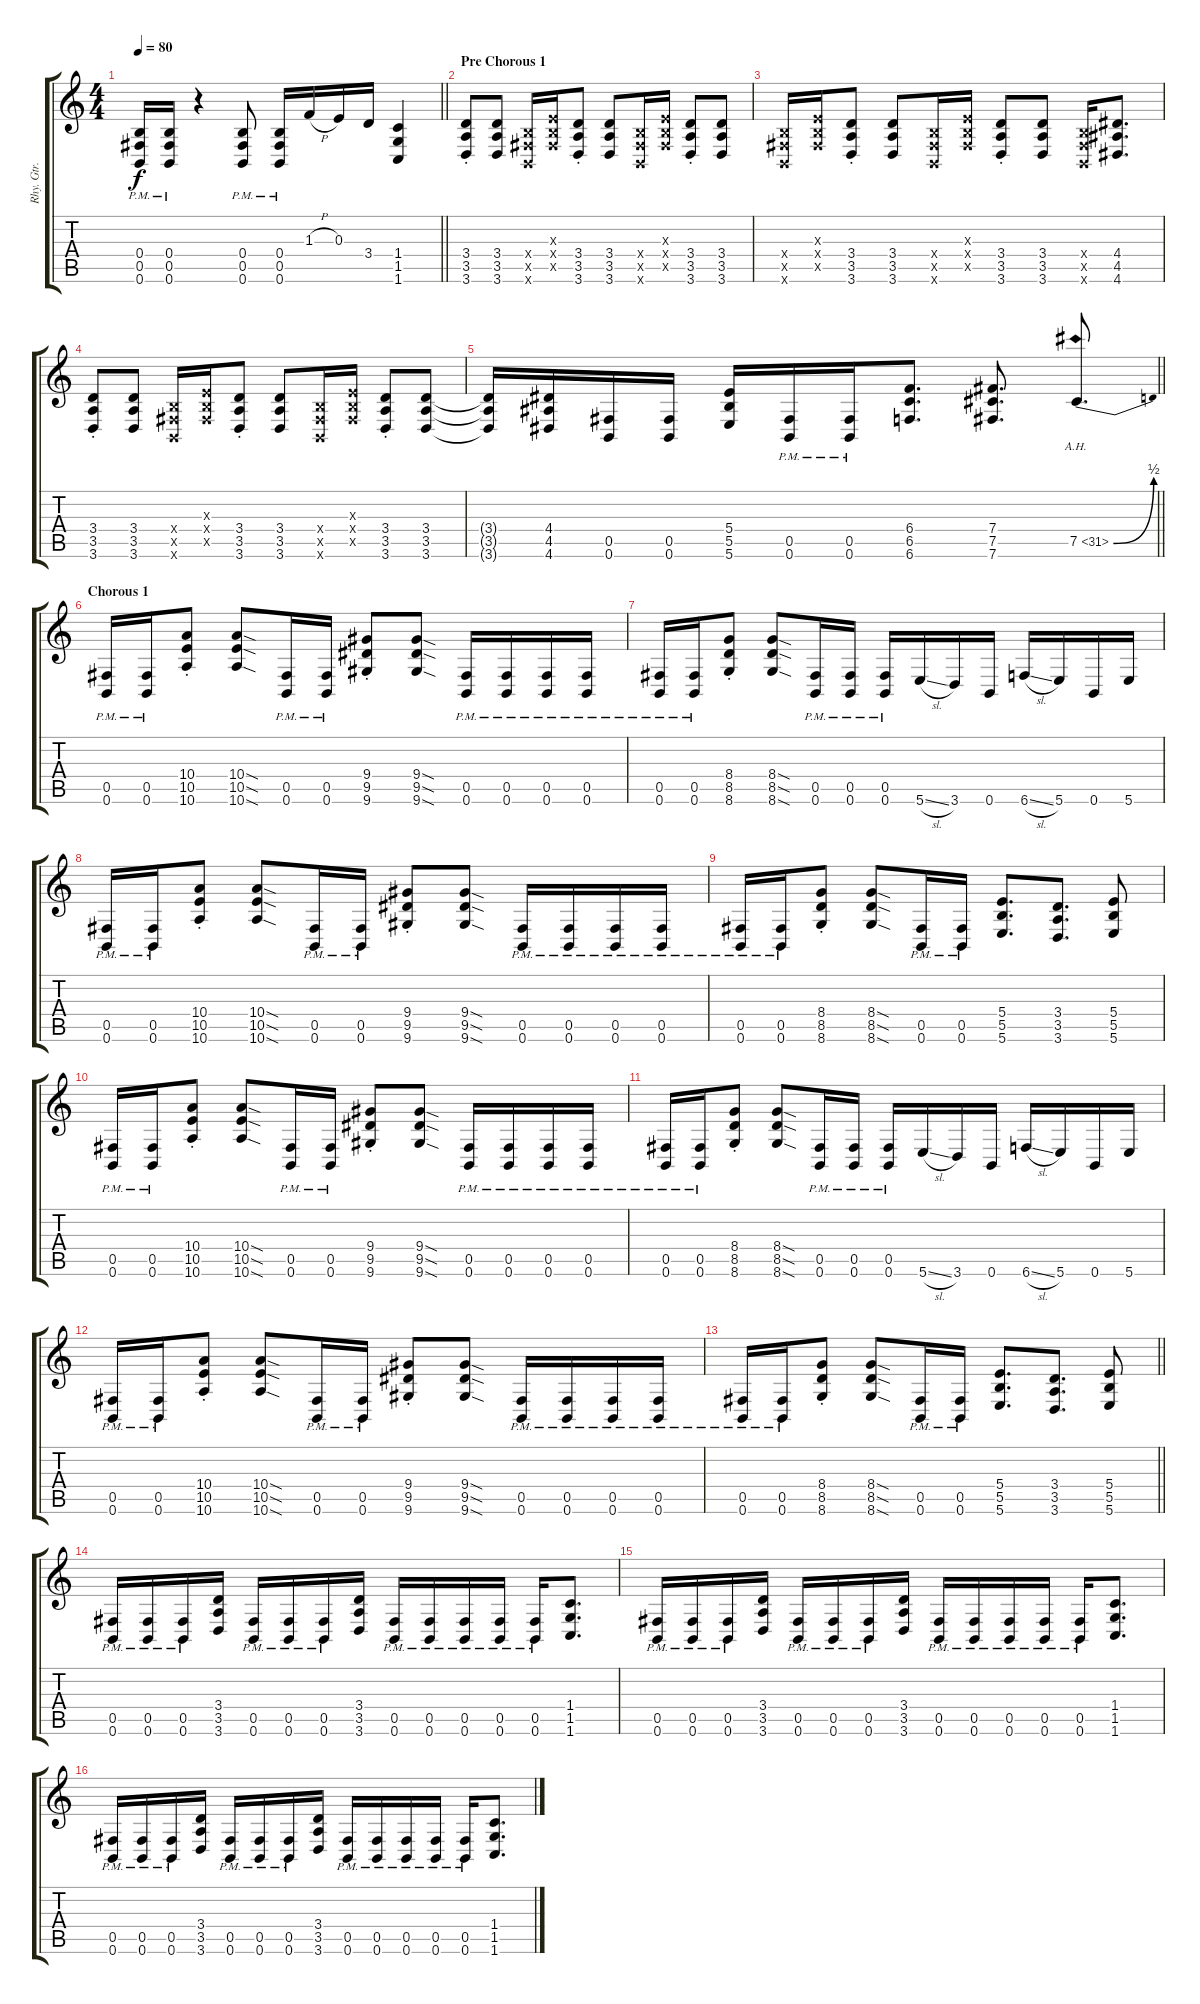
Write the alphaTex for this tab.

\track ("Rhy. Gtr. 1" "Rhy. Gtr. ") {instrument distortionguitar}
\staff {score tabs}
\tuning (Db4 Ab3 E3 B2 Gb2 B1) {hide}
\ts (4 4)
\tempo 80
\clef g2
\barLineRight lightlight
\ks c
(0.4{pm} 0.5{pm} 0.6{pm}).16{dy f} (0.4{pm} 0.5{pm} 0.6{pm}).16 r.4 (0.4{pm} 0.5{pm} 0.6{pm}).8 (0.4{pm} 0.5{pm} 0.6{pm}).16 1.3{h}.16 0.3.16 3.4.16 (1.4 1.5 1.6).4 |
\section ("" "Pre Chorous 1")
(3.4{st} 3.5{st} 3.6{st}).8 (3.4 3.5 3.6).8 (0.4{x} 0.5{x} 0.6{x}).16 (0.3{x} 0.4{x} 0.5{x}).16 (3.4{st} 3.5{st} 3.6{st}).8 (3.4 3.5 3.6).8 (0.4{x} 0.5{x} 0.6{x}).16 (0.3{x} 0.4{x} 0.5{x}).16 (3.4{st} 3.5{st} 3.6{st}).8 (3.4 3.5 3.6).8 |
(0.4{x} 0.5{x} 0.6{x}).16 (0.3{x} 0.4{x} 0.5{x}).16 (3.4{st} 3.5{st} 3.6{st}).8 (3.4 3.5 3.6).8 (0.4{x} 0.5{x} 0.6{x}).16 (0.3{x} 0.4{x} 0.5{x}).16 (3.4{st} 3.5{st} 3.6{st}).8 (3.4 3.5 3.6).8 (0.4{x} 0.5{x} 0.6{x}).16 (4.4 4.5 4.6).8{d} |
(3.4{st} 3.5{st} 3.6{st}).8 (3.4 3.5 3.6).8 (0.4{x} 0.5{x} 0.6{x}).16 (0.3{x} 0.4{x} 0.5{x}).16 (3.4{st} 3.5{st} 3.6{st}).8 (3.4 3.5 3.6).8 (0.4{x} 0.5{x} 0.6{x}).16 (0.3{x} 0.4{x} 0.5{x}).16 (3.4{st} 3.5{st} 3.6{st}).8 (3.4 3.5 3.6).8 |
\barLineRight lightlight
(3.4{t} 3.5{t} 3.6{t}).16 (4.4 4.5 4.6).16 (0.5 0.6).16 (0.5 0.6).16 (5.4 5.5 5.6).16 (0.5{pm} 0.6{pm}).16 (0.5{pm} 0.6{pm}).16 (6.4 6.5 6.6).8{d} (7.4 7.5 7.6).8{d} 7.5{be (bend 0 0 60 2) ah 24}.8{d} |
\section ("" "Chorous 1")
(0.5{pm} 0.6{pm}).16 (0.5{pm} 0.6{pm}).16 (10.4{st} 10.5{st} 10.6{st}).8 (10.4{sod} 10.5{sod} 10.6{sod}).8 (0.5{pm} 0.6{pm}).16 (0.5{pm} 0.6{pm}).16 (9.4{st} 9.5{st} 9.6{st}).8 (9.4{sod} 9.5{sod} 9.6{sod}).8 (0.5{pm} 0.6{pm}).16 (0.5{pm} 0.6{pm}).16 (0.5{pm} 0.6{pm}).16 (0.5{pm} 0.6{pm}).16 |
(0.5{pm} 0.6{pm}).16 (0.5{pm} 0.6{pm}).16 (8.4{st} 8.5{st} 8.6{st}).8 (8.4{sod} 8.5{sod} 8.6{sod}).8 (0.5{pm} 0.6{pm}).16 (0.5{pm} 0.6{pm}).16 (0.5{pm} 0.6{pm}).16 5.6{sl}.16 3.6.16 0.6.16 6.6{sl}.16 5.6.16 0.6.16 5.6.16 |
(0.5{pm} 0.6{pm}).16 (0.5{pm} 0.6{pm}).16 (10.4{st} 10.5{st} 10.6{st}).8 (10.4{sod} 10.5{sod} 10.6{sod}).8 (0.5{pm} 0.6{pm}).16 (0.5{pm} 0.6{pm}).16 (9.4{st} 9.5{st} 9.6{st}).8 (9.4{sod} 9.5{sod} 9.6{sod}).8 (0.5{pm} 0.6{pm}).16 (0.5{pm} 0.6{pm}).16 (0.5{pm} 0.6{pm}).16 (0.5{pm} 0.6{pm}).16 |
(0.5{pm} 0.6{pm}).16 (0.5{pm} 0.6{pm}).16 (8.4{st} 8.5{st} 8.6{st}).8 (8.4{sod} 8.5{sod} 8.6{sod}).8 (0.5{pm} 0.6{pm}).16 (0.5{pm} 0.6{pm}).16 (5.4 5.5 5.6).8{d} (3.4 3.5 3.6).8{d} (5.4 5.5 5.6).8 |
(0.5{pm} 0.6{pm}).16 (0.5{pm} 0.6{pm}).16 (10.4{st} 10.5{st} 10.6{st}).8 (10.4{sod} 10.5{sod} 10.6{sod}).8 (0.5{pm} 0.6{pm}).16 (0.5{pm} 0.6{pm}).16 (9.4{st} 9.5{st} 9.6{st}).8 (9.4{sod} 9.5{sod} 9.6{sod}).8 (0.5{pm} 0.6{pm}).16 (0.5{pm} 0.6{pm}).16 (0.5{pm} 0.6{pm}).16 (0.5{pm} 0.6{pm}).16 |
(0.5{pm} 0.6{pm}).16 (0.5{pm} 0.6{pm}).16 (8.4{st} 8.5{st} 8.6{st}).8 (8.4{sod} 8.5{sod} 8.6{sod}).8 (0.5{pm} 0.6{pm}).16 (0.5{pm} 0.6{pm}).16 (0.5{pm} 0.6{pm}).16 5.6{sl}.16 3.6.16 0.6.16 6.6{sl}.16 5.6.16 0.6.16 5.6.16 |
(0.5{pm} 0.6{pm}).16 (0.5{pm} 0.6{pm}).16 (10.4{st} 10.5{st} 10.6{st}).8 (10.4{sod} 10.5{sod} 10.6{sod}).8 (0.5{pm} 0.6{pm}).16 (0.5{pm} 0.6{pm}).16 (9.4{st} 9.5{st} 9.6{st}).8 (9.4{sod} 9.5{sod} 9.6{sod}).8 (0.5{pm} 0.6{pm}).16 (0.5{pm} 0.6{pm}).16 (0.5{pm} 0.6{pm}).16 (0.5{pm} 0.6{pm}).16 |
\barLineRight lightlight
(0.5{pm} 0.6{pm}).16 (0.5{pm} 0.6{pm}).16 (8.4{st} 8.5{st} 8.6{st}).8 (8.4{sod} 8.5{sod} 8.6{sod}).8 (0.5{pm} 0.6{pm}).16 (0.5{pm} 0.6{pm}).16 (5.4 5.5 5.6).8{d} (3.4 3.5 3.6).8{d} (5.4 5.5 5.6).8 |
\section ("" "")
(0.5{pm} 0.6{pm}).16 (0.5{pm} 0.6{pm}).16 (0.5{pm} 0.6{pm}).16 (3.4 3.5 3.6).16 (0.5{pm} 0.6{pm}).16 (0.5{pm} 0.6{pm}).16 (0.5{pm} 0.6{pm}).16 (3.4 3.5 3.6).16 (0.5{pm} 0.6{pm}).16 (0.5{pm} 0.6{pm}).16 (0.5{pm} 0.6{pm}).16 (0.5{pm} 0.6{pm}).16 (0.5{pm} 0.6{pm}).16 (1.4 1.5 1.6).8{d} |
(0.5{pm} 0.6{pm}).16 (0.5{pm} 0.6{pm}).16 (0.5{pm} 0.6{pm}).16 (3.4 3.5 3.6).16 (0.5{pm} 0.6{pm}).16 (0.5{pm} 0.6{pm}).16 (0.5{pm} 0.6{pm}).16 (3.4 3.5 3.6).16 (0.5{pm} 0.6{pm}).16 (0.5{pm} 0.6{pm}).16 (0.5{pm} 0.6{pm}).16 (0.5{pm} 0.6{pm}).16 (0.5{pm} 0.6{pm}).16 (1.4 1.5 1.6).8{d} |
(0.5{pm} 0.6{pm}).16 (0.5{pm} 0.6{pm}).16 (0.5{pm} 0.6{pm}).16 (3.4 3.5 3.6).16 (0.5{pm} 0.6{pm}).16 (0.5{pm} 0.6{pm}).16 (0.5{pm} 0.6{pm}).16 (3.4 3.5 3.6).16 (0.5{pm} 0.6{pm}).16 (0.5{pm} 0.6{pm}).16 (0.5{pm} 0.6{pm}).16 (0.5{pm} 0.6{pm}).16 (0.5{pm} 0.6{pm}).16 (1.4 1.5 1.6).8{d}
